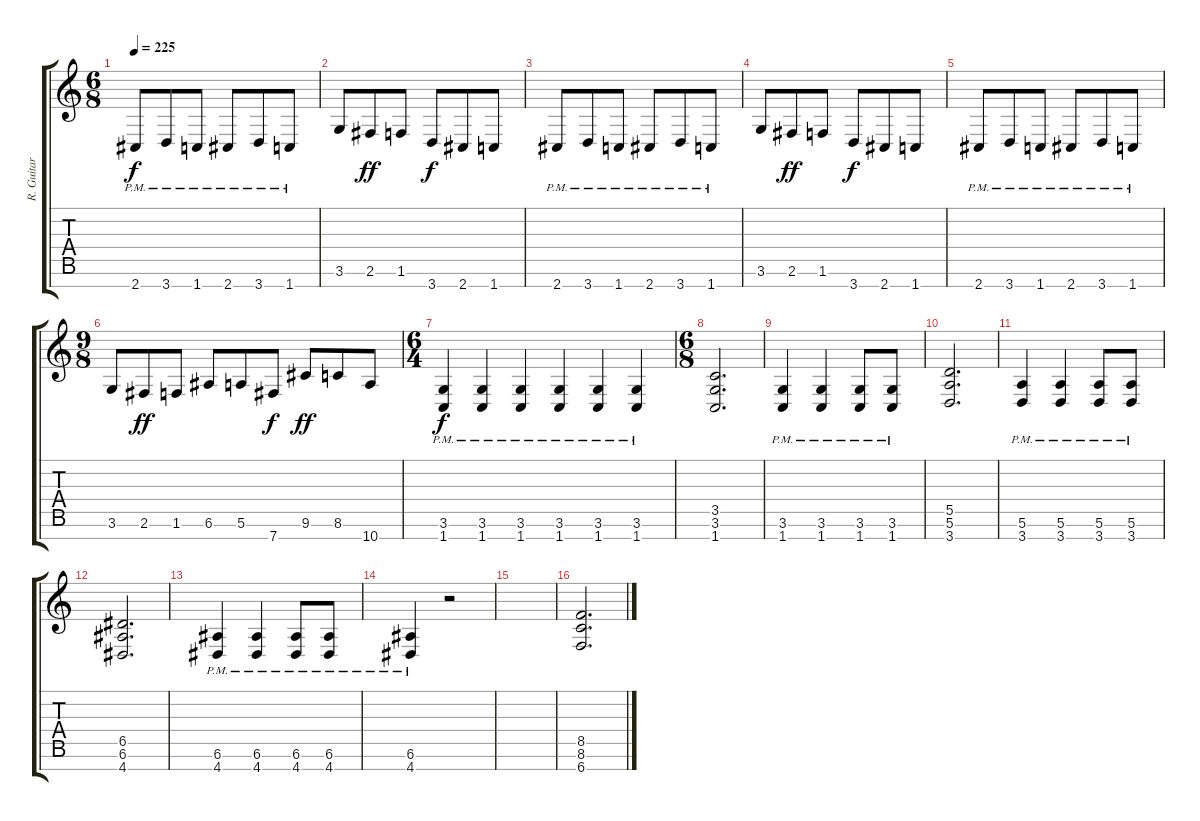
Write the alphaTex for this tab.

\track ("R. Guitar 1" "R. Guitar ") {instrument distortionguitar}
\staff {score tabs}
\tuning (E4 B3 G3 D3 A2 E2 B1) {hide}
\ts (6 8)
\tempo 225
\clef g2
\ks c
2.7{pm}.8{dy f} 3.7{pm}.8 1.7{pm}.8 2.7{pm}.8 3.7{pm}.8 1.7{pm}.8 |
3.6.8 2.6.8{dy ff} 1.6.8 3.7.8{dy f} 2.7.8 1.7.8 |
2.7{pm}.8 3.7{pm}.8 1.7{pm}.8 2.7{pm}.8 3.7{pm}.8 1.7{pm}.8 |
3.6.8 2.6.8{dy ff} 1.6.8 3.7.8{dy f} 2.7.8 1.7.8 |
2.7{pm}.8 3.7{pm}.8 1.7{pm}.8 2.7{pm}.8 3.7{pm}.8 1.7{pm}.8 |
\ts (9 8)
3.6.8 2.6.8{dy ff} 1.6.8 6.6.8 5.6.8 7.7.8{dy f} 9.6.8{dy ff} 8.6.8 10.7.8 |
\ts (6 4)
(3.6{pm} 1.7{pm}).4{dy f balance 8} (3.6{pm} 1.7{pm}).4 (3.6{pm} 1.7{pm}).4 (3.6{pm} 1.7{pm}).4 (3.6{pm} 1.7{pm}).4 (3.6{pm} 1.7{pm}).4 |
\ts (6 8)
(3.5 3.6 1.7).2{d} |
(3.6{pm} 1.7{pm}).4 (3.6{pm} 1.7{pm}).4 (3.6{pm} 1.7{pm}).8 (3.6{pm} 1.7{pm}).8 |
(5.5 5.6 3.7).2{d} |
(5.6{pm} 3.7{pm}).4 (5.6{pm} 3.7{pm}).4 (5.6{pm} 3.7{pm}).8 (5.6{pm} 3.7{pm}).8 |
(6.5 6.6 4.7).2{d} |
(6.6{pm} 4.7{pm}).4 (6.6{pm} 4.7{pm}).4 (6.6{pm} 4.7{pm}).8 (6.6{pm} 4.7{pm}).8 |
(6.6{pm} 4.7{pm}).4 r.2 |
|
(8.5 8.6 6.7).2{d}
